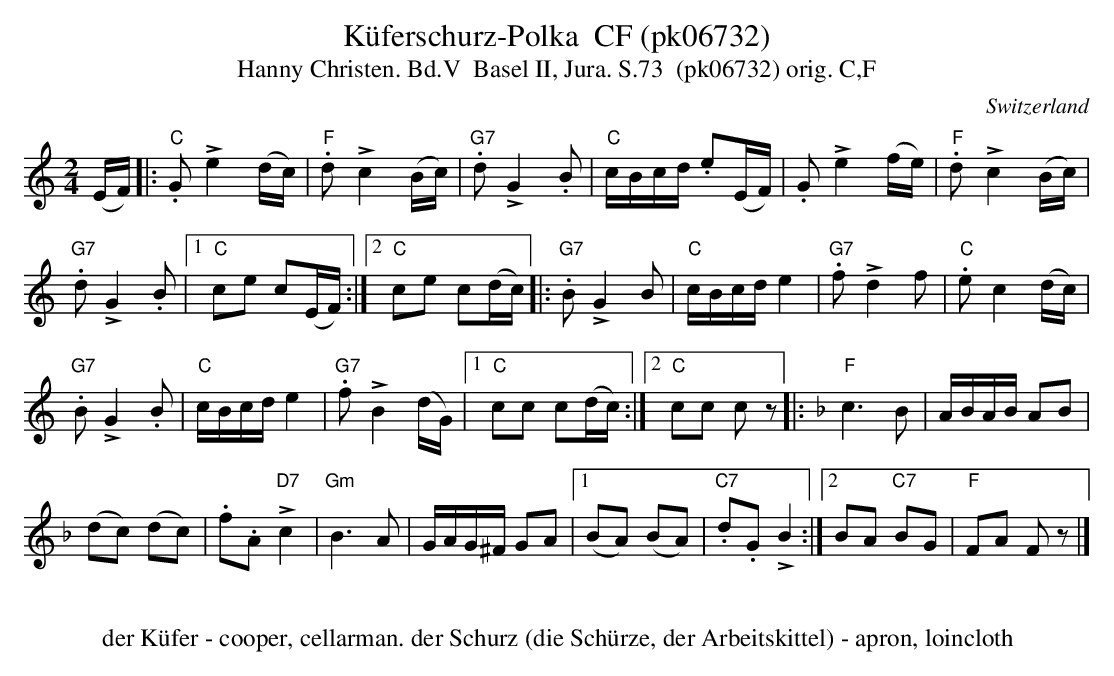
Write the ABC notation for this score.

X:1
T:Küferschurz-Polka  CF (pk06732)
T:Hanny Christen. Bd.V  Basel II, Jura. S.73  (pk06732) orig. C,F
M:2/4
L:1/16
O:Switzerland
K:C major
(EF) |: "C".G2!>!e4 (dc) | "F".d2!>!c4 (Bc) | "G7".d2!>!G4.B2 | "C"cBcd .e2(EF) | .G2!>!e4 (fe) | "F".d2!>!c4 (Bc) |
"G7".d2!>!G4.B2 |1 "C"c2e2 c2(EF) :|2 "C"c2e2 c2(dc) |: "G7".B2!>!G4B2 | "C"cBcd e4 | "G7".f2!>!d4f2 | "C".e2c4(dc) |
"G7".B2!>!G4.B2 | "C"cBcde4 | "G7".f2!>!B4(dG) |1 "C"c2c2 c2(dc) :|2 "C"c2c2 c2z2 |: [K:F] "F"c6B2 | ABAB A2B2 |
(d2c2) (d2c2) | .f2.A2!>!"D7"c4 | "Gm"B6A2 | GAG^F G2A2 |1 (B2A2) (B2A2) | "C7".d2.G2!>!B4 :|2 B2A2 "C7"B2G2 | "F"F2A2 F2z2 |]
W:
W: der Küfer - cooper, cellarman. der Schurz (die Schürze, der Arbeitskittel) - apron, loincloth
